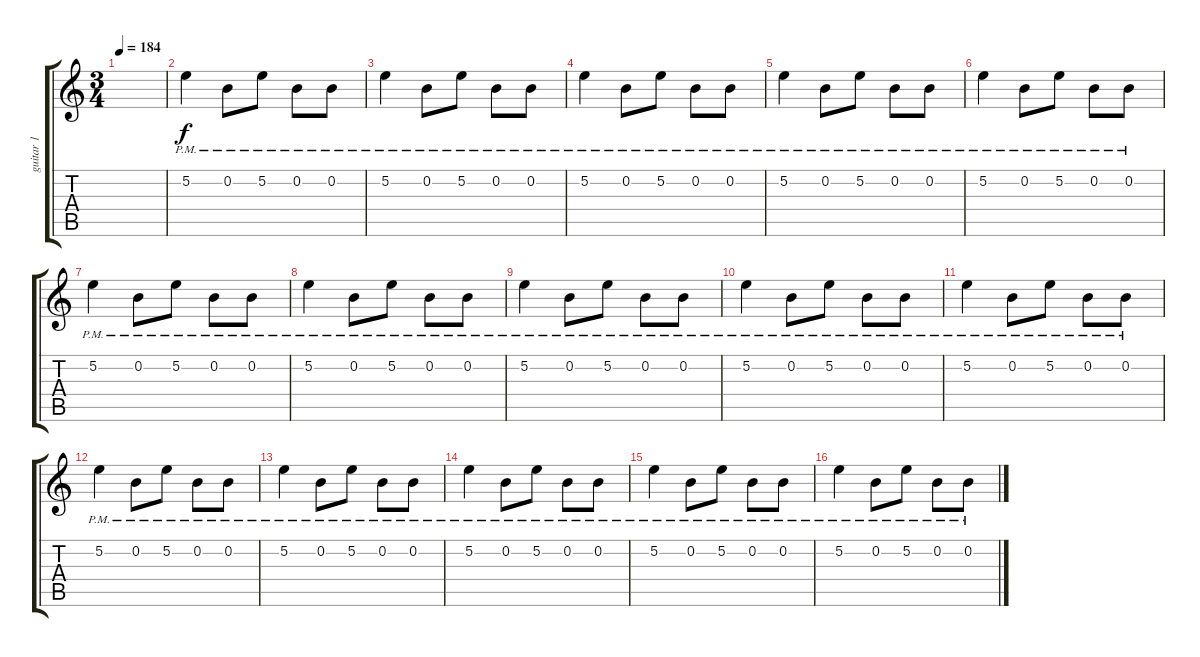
\track ("guitar 1" "guitar 1") {instrument overdrivenguitar}
\staff {score tabs}
\tuning (E4 B3 G3 D3 A2 E2) {hide}
\ts (3 4)
\tempo 184
\clef g2
\ks c
|
5.2{pm}.4 0.2{pm}.8 5.2{pm}.8 0.2{pm}.8 0.2{pm}.8 |
5.2{pm}.4 0.2{pm}.8 5.2{pm}.8 0.2{pm}.8 0.2{pm}.8 |
5.2{pm}.4 0.2{pm}.8 5.2{pm}.8 0.2{pm}.8 0.2{pm}.8 |
5.2{pm}.4 0.2{pm}.8 5.2{pm}.8 0.2{pm}.8 0.2{pm}.8 |
5.2{pm}.4 0.2{pm}.8 5.2{pm}.8 0.2{pm}.8 0.2{pm}.8 |
5.2{pm}.4 0.2{pm}.8 5.2{pm}.8 0.2{pm}.8 0.2{pm}.8 |
5.2{pm}.4 0.2{pm}.8 5.2{pm}.8 0.2{pm}.8 0.2{pm}.8 |
5.2{pm}.4 0.2{pm}.8 5.2{pm}.8 0.2{pm}.8 0.2{pm}.8 |
5.2{pm}.4 0.2{pm}.8 5.2{pm}.8 0.2{pm}.8 0.2{pm}.8 |
5.2{pm}.4 0.2{pm}.8 5.2{pm}.8 0.2{pm}.8 0.2{pm}.8 |
5.2{pm}.4 0.2{pm}.8 5.2{pm}.8 0.2{pm}.8 0.2{pm}.8 |
5.2{pm}.4 0.2{pm}.8 5.2{pm}.8 0.2{pm}.8 0.2{pm}.8 |
5.2{pm}.4 0.2{pm}.8 5.2{pm}.8 0.2{pm}.8 0.2{pm}.8 |
5.2{pm}.4 0.2{pm}.8 5.2{pm}.8 0.2{pm}.8 0.2{pm}.8 |
5.2{pm}.4 0.2{pm}.8 5.2{pm}.8 0.2{pm}.8 0.2{pm}.8
